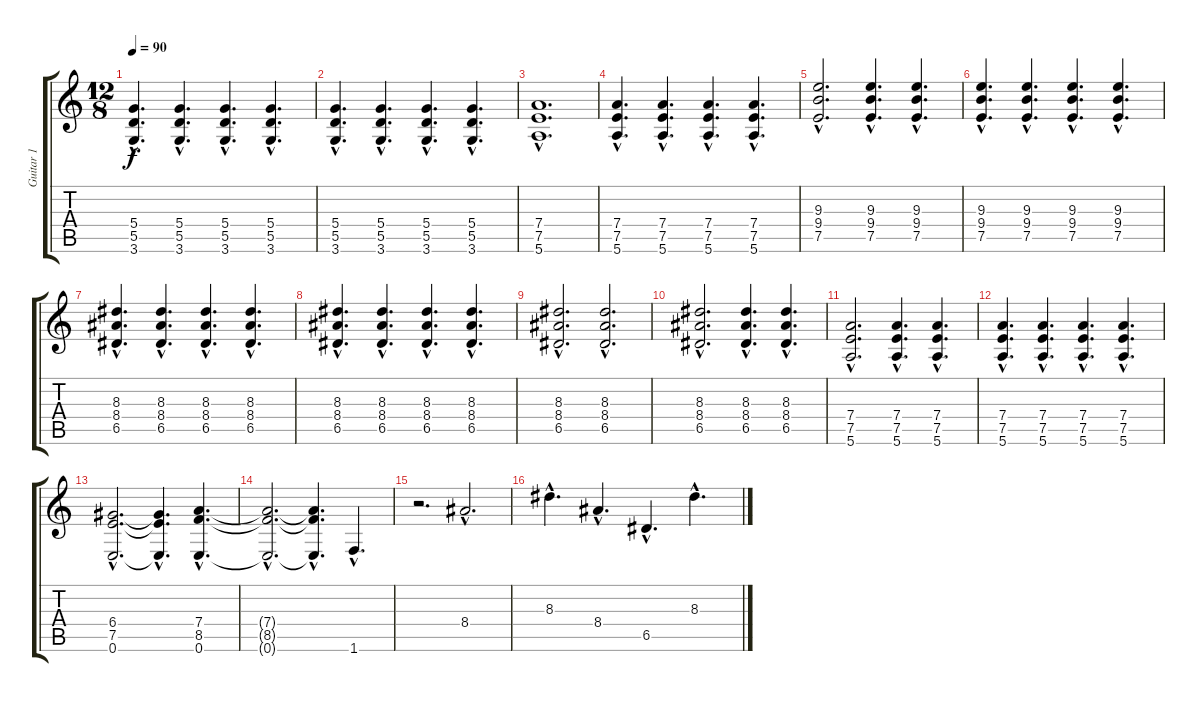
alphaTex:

\track ("Guitar 1" "Guitar 1") {instrument overdrivenguitar}
\staff {score tabs}
\tuning (E4 B3 G3 D3 A2 E2) {hide}
\ts (12 8)
\tempo 90
\clef g2
\ks c
(5.4{hac} 5.5{hac} 3.6{hac}).4{d dy f} (5.4{hac} 5.5{hac} 3.6{hac}).4{d} (5.4{hac} 5.5{hac} 3.6{hac}).4{d} (5.4{hac} 5.5{hac} 3.6{hac}).4{d} |
(5.4{hac} 5.5{hac} 3.6{hac}).4{d} (5.4{hac} 5.5{hac} 3.6{hac}).4{d} (5.4{hac} 5.5{hac} 3.6{hac}).4{d} (5.4{hac} 5.5{hac} 3.6{hac}).4{d} |
(7.4{hac} 7.5{hac} 5.6{hac}).1{d} |
(7.4{hac} 7.5{hac} 5.6{hac}).4{d} (7.4{hac} 7.5{hac} 5.6{hac}).4{d} (7.4{hac} 7.5{hac} 5.6{hac}).4{d} (7.4{hac} 7.5{hac} 5.6{hac}).4{d} |
(9.3{hac} 9.4{hac} 7.5{hac}).2{d} (9.3{hac} 9.4{hac} 7.5{hac}).4{d} (9.3{hac} 9.4{hac} 7.5{hac}).4{d} |
(9.3{hac} 9.4{hac} 7.5{hac}).4{d} (9.3{hac} 9.4{hac} 7.5{hac}).4{d} (9.3{hac} 9.4{hac} 7.5{hac}).4{d} (9.3{hac} 9.4{hac} 7.5{hac}).4{d} |
(8.3{hac} 8.4{hac} 6.5{hac}).4{d} (8.3{hac} 8.4{hac} 6.5{hac}).4{d} (8.3{hac} 8.4{hac} 6.5{hac}).4{d} (8.3{hac} 8.4{hac} 6.5{hac}).4{d} |
(8.3{hac} 8.4{hac} 6.5{hac}).4{d} (8.3{hac} 8.4{hac} 6.5{hac}).4{d} (8.3{hac} 8.4{hac} 6.5{hac}).4{d} (8.3{hac} 8.4{hac} 6.5{hac}).4{d} |
(8.3{hac} 8.4{hac} 6.5{hac}).2{d} (8.3{hac} 8.4{hac} 6.5{hac}).2{d} |
(8.3{hac} 8.4{hac} 6.5{hac}).2{d} (8.3{hac} 8.4{hac} 6.5{hac}).4{d} (8.3{hac} 8.4{hac} 6.5{hac}).4{d} |
(7.4{hac} 7.5{hac} 5.6{hac}).2{d} (7.4{hac} 7.5{hac} 5.6{hac}).4{d} (7.4{hac} 7.5{hac} 5.6{hac}).4{d} |
(7.4{hac} 7.5{hac} 5.6{hac}).4{d} (7.4{hac} 7.5{hac} 5.6{hac}).4{d} (7.4{hac} 7.5{hac} 5.6{hac}).4{d} (7.4{hac} 7.5{hac} 5.6{hac}).4{d} |
(6.4{hac} 7.5{hac} 0.6{hac}).2{d} (6.4{hac t} 7.5{hac t} 0.6{hac t}).4{d} (7.4{hac} 8.5{hac} 0.6{hac}).4{d} |
(7.4{hac t} 8.5{hac t} 0.6{hac t}).2{d} (7.4{hac t} 8.5{hac t} 0.6{hac t}).4{d} 1.6{hac}.4{d} |
r.2{d} 8.4{hac}.2{d} |
8.3{hac}.4{d} 8.4{hac}.4{d} 6.5{hac}.4{d} 8.3{hac}.4{d}
